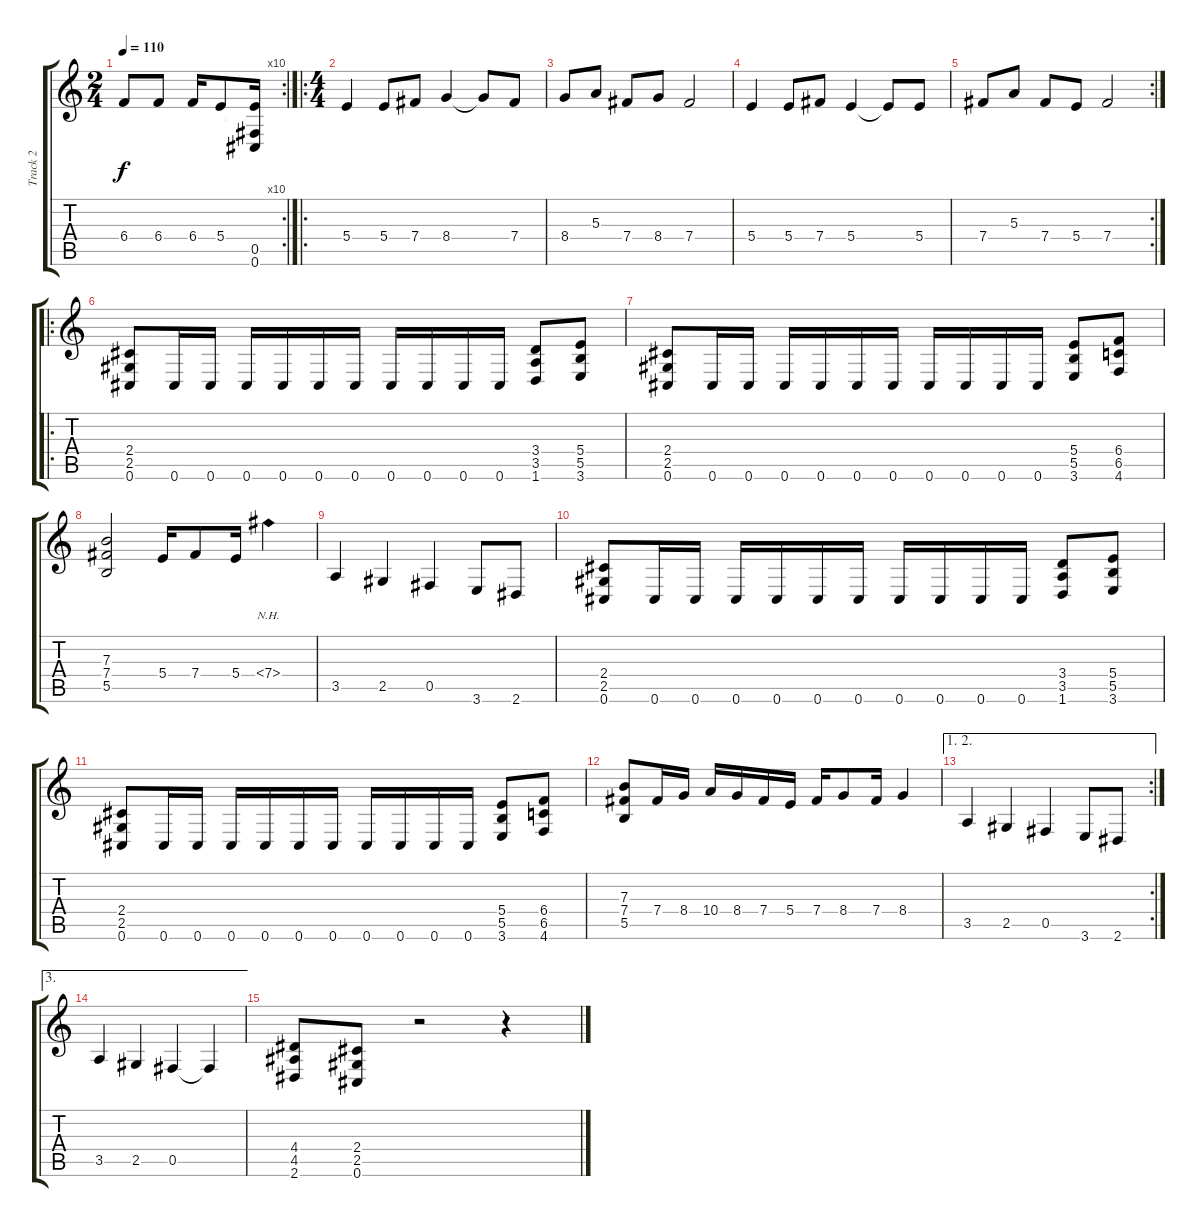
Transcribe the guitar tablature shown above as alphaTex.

\track ("Track 2" "Track 2") {instrument distortionguitar}
\staff {score tabs}
\tuning (Db4 Ab3 E3 B2 Gb2 Db2) {hide}
\rc 10
\ts (2 4)
\tempo 110
\clef g2
\ks c
6.4{t}.8{dy f} 6.4.8 6.4.16 5.4.8 (5.4{t} 0.5 0.6).16 |
\ro
\ts (4 4)
5.4.4 5.4.8 7.4.8 8.4.4 8.4{t}.8 7.4.8 |
8.4.8 5.3.8 7.4.8 8.4.8 7.4.2 |
5.4.4 5.4.8 7.4.8 5.4.4 5.4{t}.8 5.4.8 |
\rc 2
7.4.8 5.3.8 7.4.8 5.4.8 7.4.2 |
\ro
(2.4 2.5 0.6).8 0.6.16 0.6.16 0.6.16 0.6.16 0.6.16 0.6.16 0.6.16 0.6.16 0.6.16 0.6.16 (3.4 3.5 1.6).8 (5.4 5.5 3.6).8 |
(2.4 2.5 0.6).8 0.6.16 0.6.16 0.6.16 0.6.16 0.6.16 0.6.16 0.6.16 0.6.16 0.6.16 0.6.16 (5.4 5.5 3.6).8 (6.4 6.5 4.6).8 |
(7.3 7.4 5.5).2 5.4.16 7.4.8 5.4.16 7.4{nh}.4 |
3.5.4 2.5.4 0.5.4 3.6.8 2.6.8 |
(2.4 2.5 0.6).8 0.6.16 0.6.16 0.6.16 0.6.16 0.6.16 0.6.16 0.6.16 0.6.16 0.6.16 0.6.16 (3.4 3.5 1.6).8 (5.4 5.5 3.6).8 |
(2.4 2.5 0.6).8 0.6.16 0.6.16 0.6.16 0.6.16 0.6.16 0.6.16 0.6.16 0.6.16 0.6.16 0.6.16 (5.4 5.5 3.6).8 (6.4 6.5 4.6).8 |
(7.3 7.4 5.5).8 7.4.16 8.4.16 10.4.16 8.4.16 7.4.16 5.4.16 7.4.16 8.4.8 7.4.16 8.4.4 |
\ae (1 2)
\rc 2
3.5.4 2.5.4 0.5.4 3.6.8 2.6.8 |
\ae 3
3.5.4 2.5.4 0.5.4 0.5{t}.4 |
(4.4 4.5 2.6).8 (2.4 2.5 0.6).8 r.2 r.4
